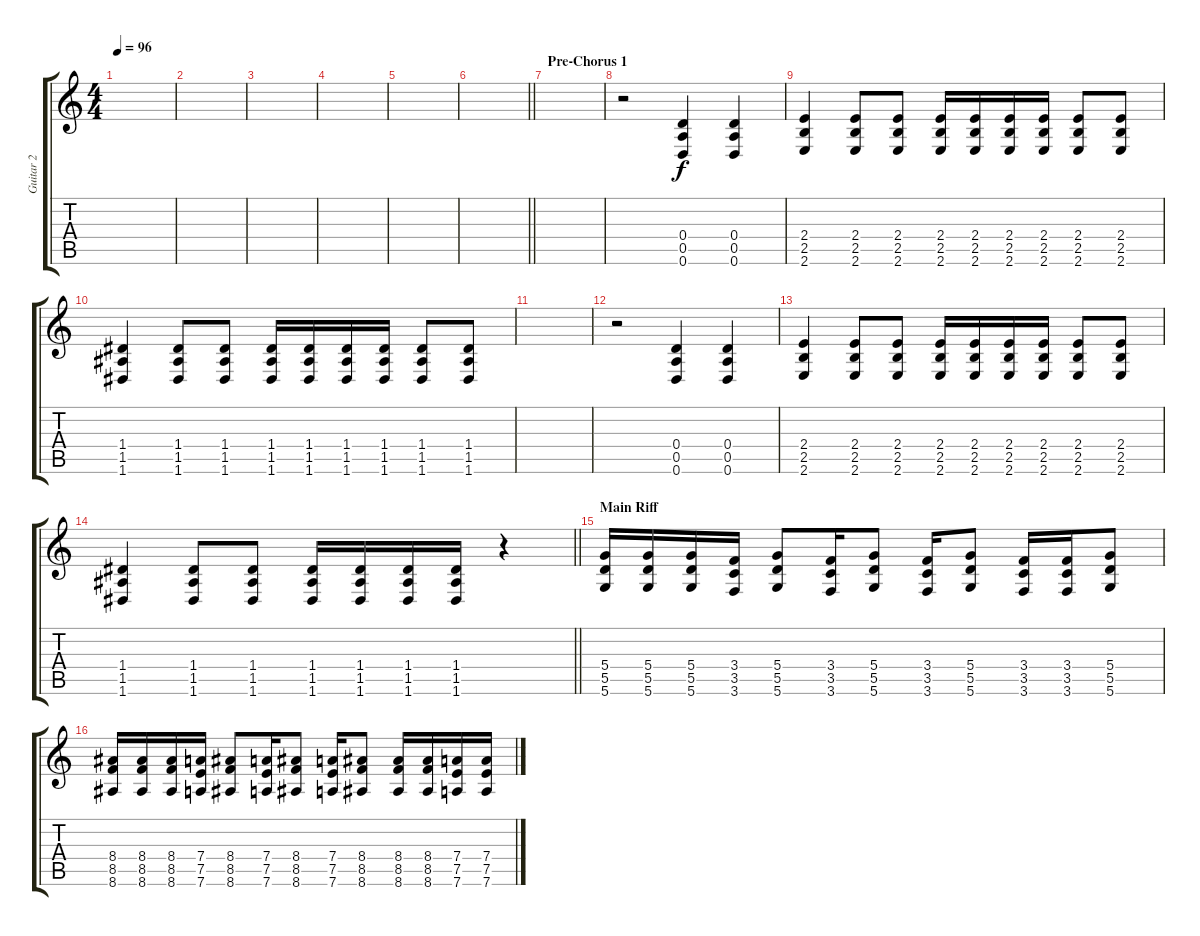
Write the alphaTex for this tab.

\track ("Guitar 2 " "Guitar 2 ") {instrument overdrivenguitar}
\staff {score tabs}
\tuning (E4 B3 G3 D3 A2 D2) {hide}
\ts (4 4)
\tempo 96
\clef g2
\ks c
|
|
|
|
|
\barLineRight lightlight
|
\section ("" "Pre-Chorus 1")
|
r.2 (0.4 0.5 0.6).4 (0.4 0.5 0.6).4 |
(2.4 2.5 2.6).4 (2.4 2.5 2.6).8 (2.4 2.5 2.6).8 (2.4 2.5 2.6).16 (2.4 2.5 2.6).16 (2.4 2.5 2.6).16 (2.4 2.5 2.6).16 (2.4 2.5 2.6).8 (2.4 2.5 2.6).8 |
(1.4 1.5 1.6).4 (1.4 1.5 1.6).8 (1.4 1.5 1.6).8 (1.4 1.5 1.6).16 (1.4 1.5 1.6).16 (1.4 1.5 1.6).16 (1.4 1.5 1.6).16 (1.4 1.5 1.6).8 (1.4 1.5 1.6).8 |
|
r.2 (0.4 0.5 0.6).4 (0.4 0.5 0.6).4 |
(2.4 2.5 2.6).4 (2.4 2.5 2.6).8 (2.4 2.5 2.6).8 (2.4 2.5 2.6).16 (2.4 2.5 2.6).16 (2.4 2.5 2.6).16 (2.4 2.5 2.6).16 (2.4 2.5 2.6).8 (2.4 2.5 2.6).8 |
\barLineRight lightlight
(1.4 1.5 1.6).4 (1.4 1.5 1.6).8 (1.4 1.5 1.6).8 (1.4 1.5 1.6).16 (1.4 1.5 1.6).16 (1.4 1.5 1.6).16 (1.4 1.5 1.6).16 r.4 |
\section ("" "Main Riff")
(5.4 5.5 5.6).16 (5.4 5.5 5.6).16 (5.4 5.5 5.6).16 (3.4 3.5 3.6).16 (5.4 5.5 5.6).8 (3.4 3.5 3.6).16 (5.4 5.5 5.6).8 (3.4 3.5 3.6).16 (5.4 5.5 5.6).8 (3.4 3.5 3.6).16 (3.4 3.5 3.6).16 (5.4 5.5 5.6).8 |
(8.4 8.5 8.6).16 (8.4 8.5 8.6).16 (8.4 8.5 8.6).16 (7.4 7.5 7.6).16 (8.4 8.5 8.6).8 (7.4 7.5 7.6).16 (8.4 8.5 8.6).8 (7.4 7.5 7.6).16 (8.4 8.5 8.6).8 (8.4 8.5 8.6).16 (8.4 8.5 8.6).16 (7.4 7.5 7.6).16 (7.4 7.5 7.6).16
